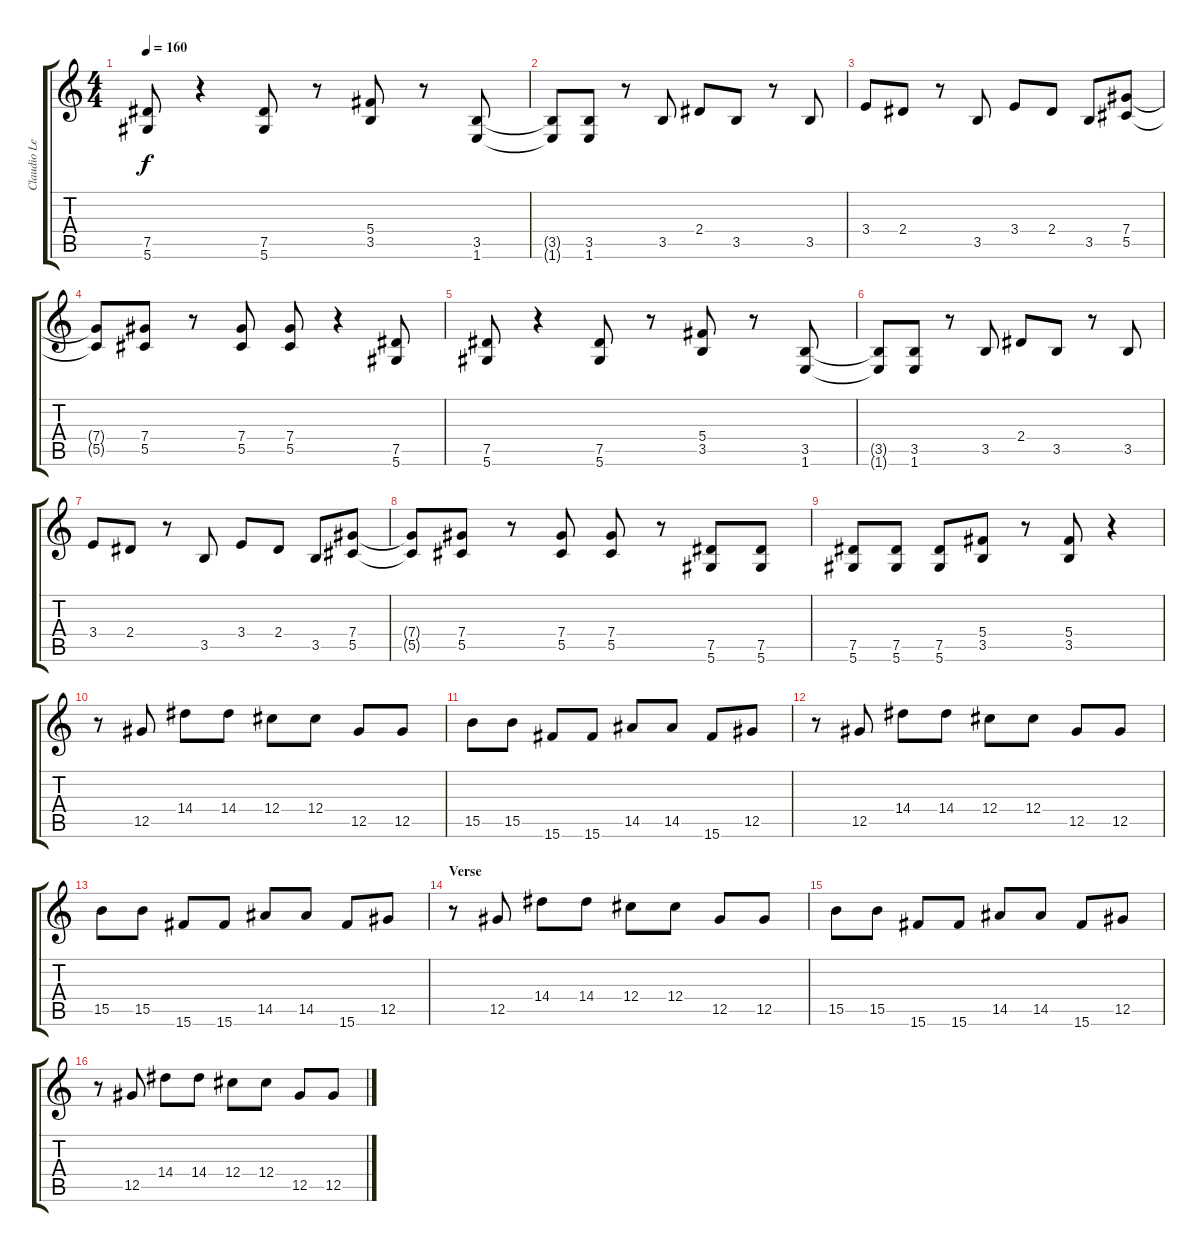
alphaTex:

\track ("Claudio Lead" "Claudio Le") {instrument distortionguitar}
\staff {score tabs}
\tuning (Eb4 Bb3 Gb3 Db3 Ab2 Eb2) {hide}
\ts (4 4)
\tempo 160
\clef g2
\ks c
(7.5 5.6).8{dy f} r.4 (7.5 5.6).8 r.8 (5.4 3.5).8 r.8 (3.5 1.6).8 |
(3.5{t} 1.6{t}).8 (3.5 1.6).8 r.8 3.5.8 2.4.8 3.5.8 r.8 3.5.8 |
3.4.8 2.4.8 r.8 3.5.8 3.4.8 2.4.8 3.5.8 (7.4 5.5).8 |
(7.4{t} 5.5{t}).8 (7.4 5.5).8 r.8 (7.4 5.5).8 (7.4 5.5).8 r.4 (7.5 5.6).8 |
(7.5 5.6).8 r.4 (7.5 5.6).8 r.8 (5.4 3.5).8 r.8 (3.5 1.6).8 |
(3.5{t} 1.6{t}).8 (3.5 1.6).8 r.8 3.5.8 2.4.8 3.5.8 r.8 3.5.8 |
3.4.8 2.4.8 r.8 3.5.8 3.4.8 2.4.8 3.5.8 (7.4 5.5).8 |
(7.4{t} 5.5{t}).8 (7.4 5.5).8 r.8 (7.4 5.5).8 (7.4 5.5).8 r.8 (7.5 5.6).8 (7.5 5.6).8 |
(7.5 5.6).8 (7.5 5.6).8 (7.5 5.6).8 (5.4 3.5).8 r.8 (5.4 3.5).8 r.4 |
r.8 12.5.8 14.4.8 14.4.8 12.4.8 12.4.8 12.5.8 12.5.8 |
15.5.8 15.5.8 15.6.8 15.6.8 14.5.8 14.5.8 15.6.8 12.5.8 |
r.8 12.5.8 14.4.8 14.4.8 12.4.8 12.4.8 12.5.8 12.5.8 |
15.5.8 15.5.8 15.6.8 15.6.8 14.5.8 14.5.8 15.6.8 12.5.8 |
\section ("" "Verse")
r.8 12.5.8 14.4.8 14.4.8 12.4.8 12.4.8 12.5.8 12.5.8 |
15.5.8 15.5.8 15.6.8 15.6.8 14.5.8 14.5.8 15.6.8 12.5.8 |
r.8 12.5.8 14.4.8 14.4.8 12.4.8 12.4.8 12.5.8 12.5.8
